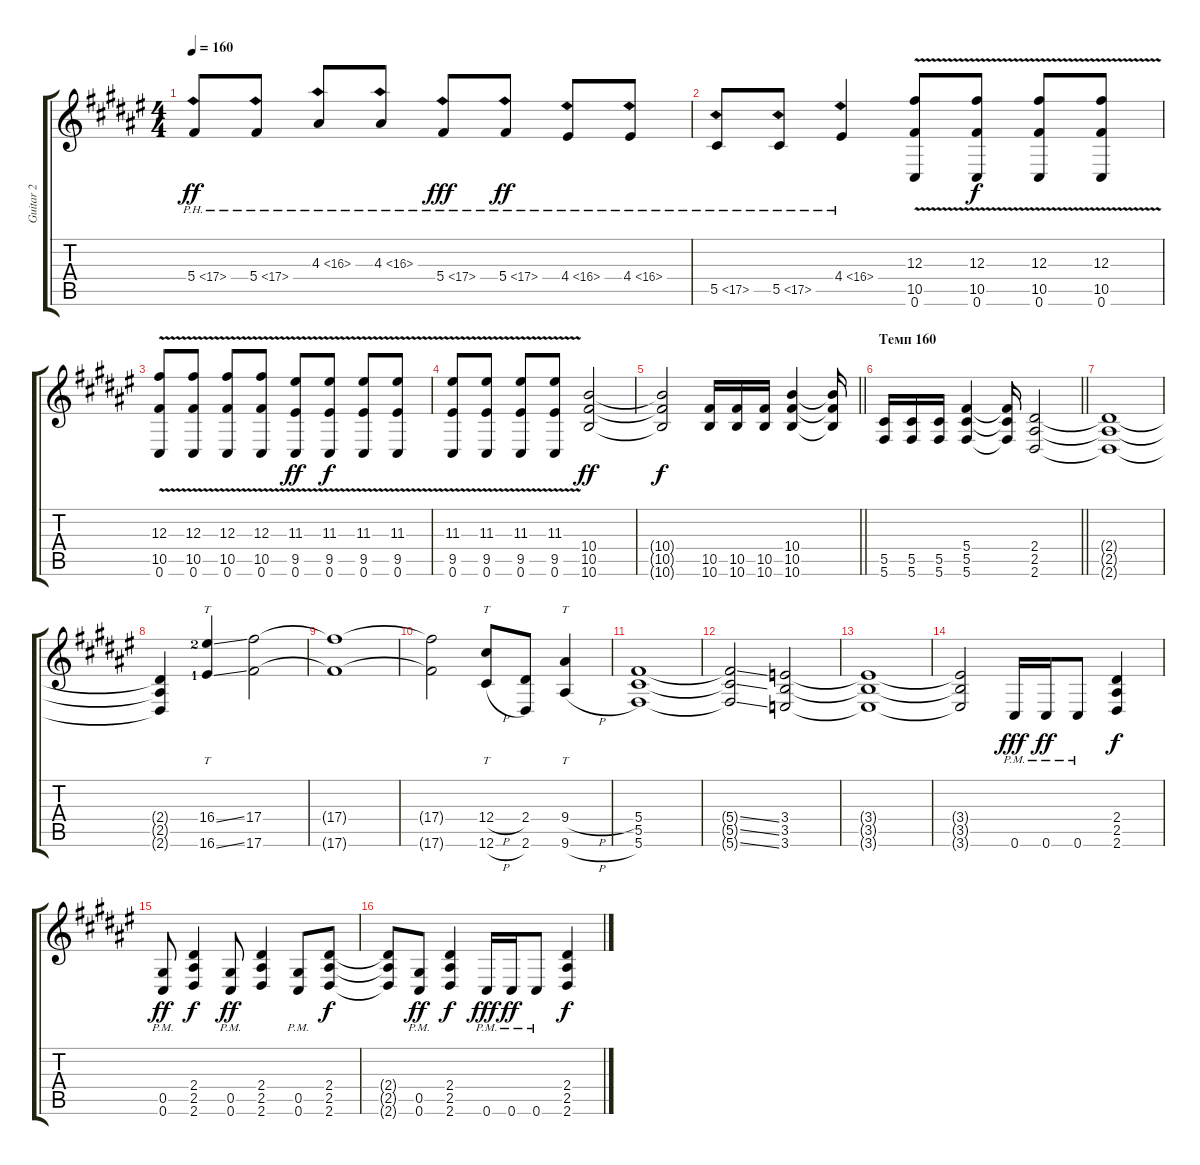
\track ("Guitar 2" "Guitar 2") {instrument overdrivenguitar}
\staff {score tabs}
\tuning (Eb4 Bb3 Gb3 Db3 Ab2 Db2) {hide}
\ts (4 4)
\tempo 160
\clef g2
\ks d#minor
5.4{ph 12}.8{dy ff} 5.4{ph 12}.8 4.3{ph 12}.8 4.3{ph 12}.8 5.4{ph 12}.8{dy fff} 5.4{ph 12}.8{dy ff} 4.4{ph 12}.8 4.4{ph 12}.8 |
5.5{ph 12}.8 5.5{ph 12}.8 4.4{ph 12}.4 (12.3{v} 10.5{v} 0.6).8 (12.3{v} 10.5{v} 0.6).8{dy f} (12.3{v} 10.5{v} 0.6).8 (12.3{v} 10.5{v} 0.6).8 |
(12.3{v} 10.5{v} 0.6).8 (12.3{v} 10.5{v} 0.6).8 (12.3{v} 10.5{v} 0.6).8 (12.3{v} 10.5{v} 0.6).8 (11.3{v} 9.5{v} 0.6).8{dy ff} (11.3{v} 9.5{v} 0.6).8{dy f} (11.3{v} 9.5{v} 0.6).8 (11.3{v} 9.5{v} 0.6).8 |
(11.3{v} 9.5{v} 0.6).8 (11.3{v} 9.5{v} 0.6).8 (11.3{v} 9.5{v} 0.6).8 (11.3{v} 9.5{v} 0.6).8 (10.4 10.5 10.6).2{dy ff} |
\barLineRight lightlight
(10.4{t} 10.5{t} 10.6{t}).2{dy f} (10.5 10.6).16 (10.5 10.6).16 (10.5 10.6).16 (10.4 10.5 10.6).4 (10.4{t} 10.5{t} 10.6{t}).16 |
\section ("" "Темп 160")
\barLineRight lightlight
(5.5 5.6).16 (5.5 5.6).16 (5.5 5.6).16 (5.4 5.5 5.6).4 (5.4{t} 5.5{t} 5.6{t}).16 (2.4 2.5 2.6).2 |
(2.4{t} 2.5{t} 2.6{t}).1 |
(2.4{t} 2.5{t} 2.6{t}).4 (16.4{ss lf 3} 16.6{ss lf 2}).4{tt} (17.4 17.6).2 |
(17.4{t} 17.6{t}).1 |
(17.4{t} 17.6{t}).2 (12.4{h} 12.6{h}).8{tt} (2.4 2.6).8 (9.4{h} 9.6{h}).4{tt} |
(5.4 5.5 5.6).1 |
(5.4{ss t} 5.5{ss t} 5.6{ss t}).2 (3.4 3.5 3.6).2 |
(3.4{t} 3.5{t} 3.6{t}).1 |
(3.4{t} 3.5{t} 3.6{t}).2 0.6{pm}.16{dy fff} 0.6{pm}.16{dy ff} 0.6{pm}.8 (2.4 2.5 2.6).4{dy f} |
(0.5{pm} 0.6{pm}).8{dy ff} (2.4 2.5 2.6).4{dy f} (0.5{pm} 0.6{pm}).8{dy ff} (2.4 2.5 2.6).4 (0.5{pm} 0.6{pm}).8 (2.4 2.5 2.6).8{dy f} |
(2.4{t} 2.5{t} 2.6{t}).8 (0.5{pm} 0.6{pm}).8{dy ff} (2.4 2.5 2.6).4{dy f} 0.6{pm}.16{dy fff} 0.6{pm}.16{dy ff} 0.6{pm}.8 (2.4 2.5 2.6).4{dy f}
